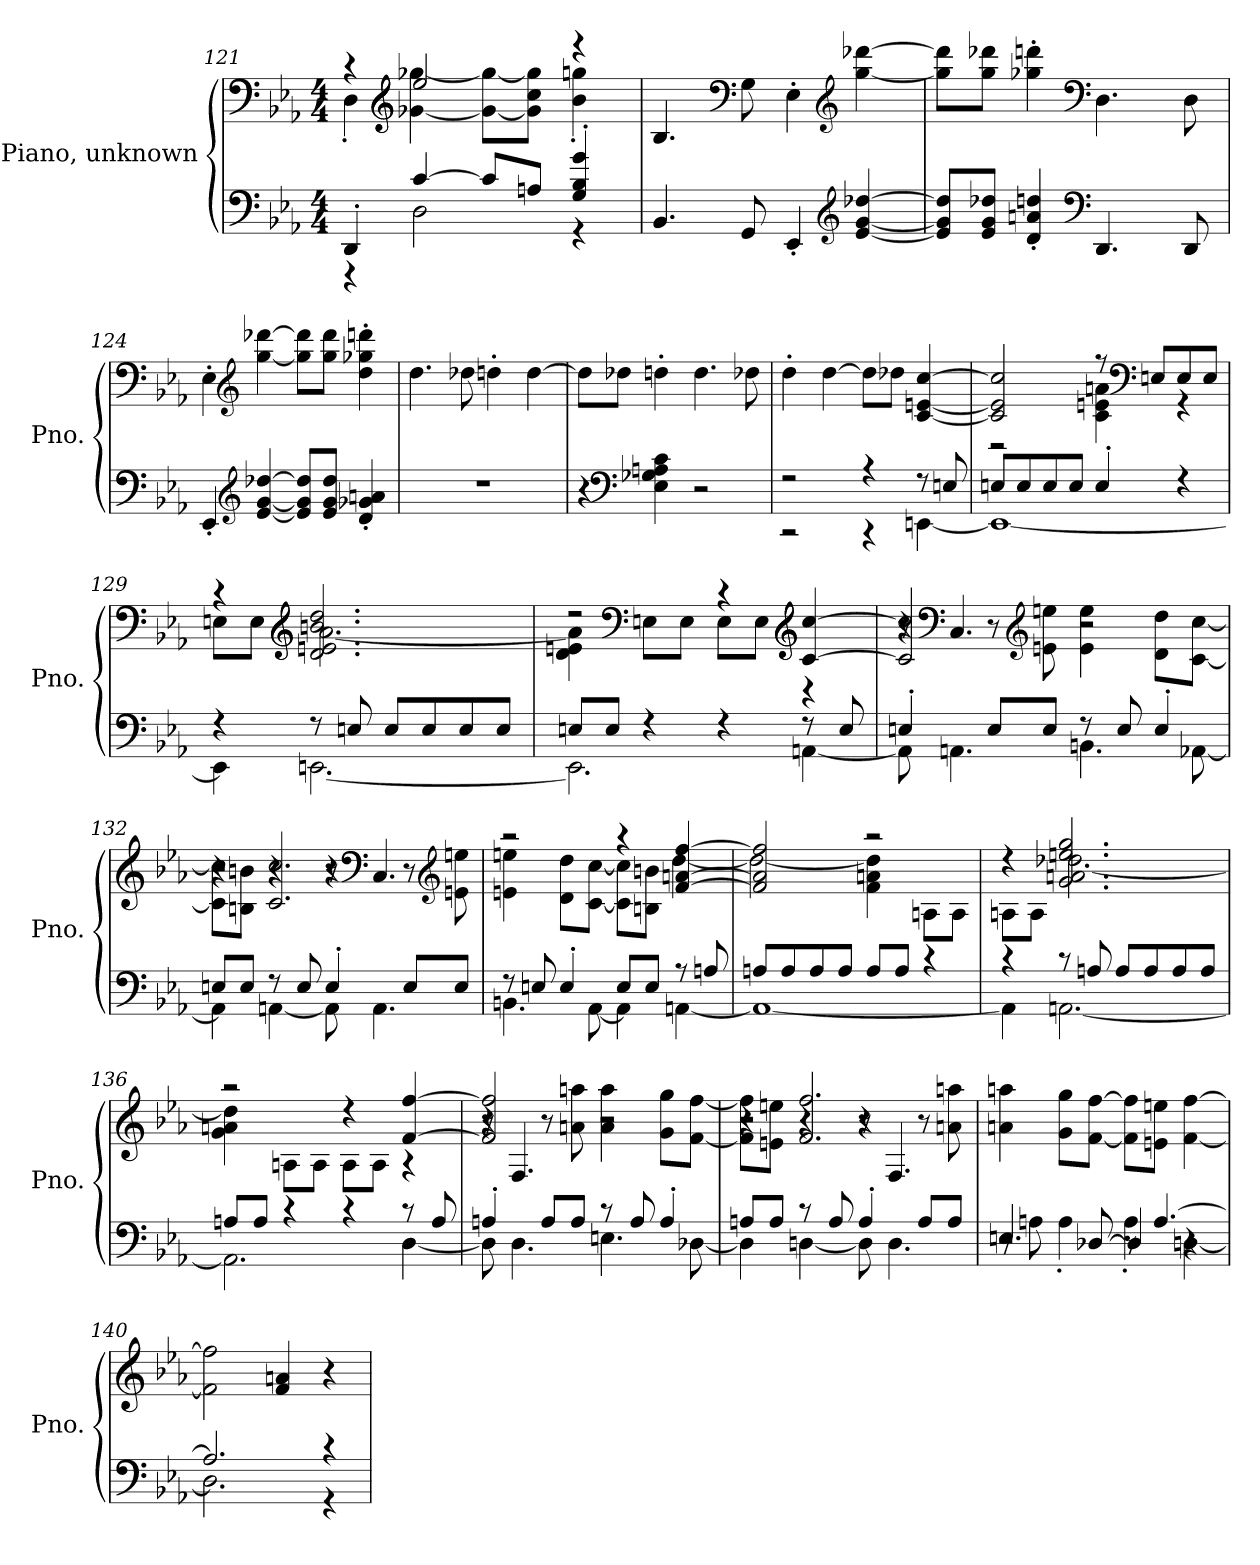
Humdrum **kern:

**kern	**kern
*part1	*part1
*staff2	*staff1
*I"Piano, unknown	*
*I'Pno.	*
!!LO:LB:g=z
*clefF4	*clefF4
*k[b-e-a-]	*k[b-e-a-]
*M4/4	*M4/4
=121	=121
*^	*^
4DD'/	4r	4r	4D'\
*	*	*clefG2	*
[4c/	2D\	2ee-/	[4g-X\ [4gg-X\
8c/L]	.	.	8g-\_ 8gg-\_L
8An/J	.	.	8g-\] 8cc\ 8gg-\]J
4G/' 4B-/' 4g/'	4r	4r	4b-\' 4ggn\'
*v	*v	*	*
*	*v	*v
=122	=122
4.BB-/	4.B-/
*	*clefF4
8GG/	8G\
4EE-'/	4E-'\
*clefG2	*clefG2
[4e-/ [4g/ [4dd-X/	[4gg\ [4ddd-X\
=123	=123
8e-/] 8g/] 8dd-/]L	8gg\] 8ddd-\]L
8e-/ 8g/ 8dd-X/J	8gg\ 8ddd-X\J
4d/' 4an/' 4ddn/'	4gg-X\' 4dddn\'
*clefF4	*clefF4
4.DD/	4.D\
8DD/	8D\
=124	=124
4EE-'/	4E-'\
*clefG2	*clefG2
[4e-/ [4g/ [4dd-X/	[4gg\ [4ddd-X\
8e-/] 8g/] 8dd-/]L	8gg\] 8ddd-\]L
8e-/ 8g/ 8dd-/J	8gg\ 8ddd-\J
4d/' 4g-X/' 4an/'	4dd\' 4gg-X\' 4dddn\'
!!LO:LB:g=z
=125	=125
1r	4.dd\
.	8dd-X\
.	4ddn'\
.	[4dd\
=126	=126
4r	8dd\L]
.	8dd-X\J
*clefF4	*
4E-\ 4G-X\ 4An\ 4c\	4ddn'\
2r	4.dd\
.	8dd-X\
=127	=127
*^	*
2r	2r	4dd'\
.	.	[4dd\
4r	4r	8dd\L]
.	.	8dd-X\J
8r	[4EEn\	[4c/ [4en/ [4cc/
8En/	.	.
=128	=128	=128
*	*	*^
8En/L	1EE_	2c/] 2e/] 2cc/]	2r
8E/	.	.	.
8E/	.	.	.
8E/J	.	.	.
4E'/	.	8r	4c\ 4en\ 4an\
*	*	*clefF4	*
.	.	8En/L	.
4r	.	8E/	4r
.	.	8E/J	.
!!LO:LB:g=z	!!
=129	=129	=129	=129
4r	4EE\]	4r	8En\L
.	.	.	8E\J
*	*	*clefG2	*
8r	[2.EEn\	2.d/ 2.en/ 2.bn/ 2.dd/	[2.a-\
8En/	.	.	.
8E/L	.	.	.
8E/	.	.	.
8E/	.	.	.
8E/J	.	.	.
=130	=130	=130	=130
8En/L	2.EE\]	2r	4d\ 4en\ 4a-\]
8E/J	.	.	.
*	*	*clefF4	*
4r	.	.	8En\L
.	.	.	8E\J
4r	.	4r	8E\L
.	.	.	8E\J
*	*	*clefG2	*
8r	[4AAn\	[4c/ [4cc/	4r
8E/	.	.	.
=131	=131	=131	=131
*	*	*	*^
4En'/	8AA\]	2c/] 2cc/]	4r	8r
*	*	*clefF4	*	*
.	4.AAn\	.	.	4.C/
8E/L	.	.	8r	.
*	*	*clefG2	*	*
8E/J	.	.	8en\ 8een\	.
8r	4.BBn\	2r	4e\ 4ee\	2r
8E/	.	.	.	.
4E'/	.	.	8d\ 8dd\L	.
.	[8AA-X\	.	[8c\ [8cc\J	.
!!LO:LB:g=z	!!	!!
=132	=132	=132	=132	=132
8En/L	4AA-\]	4r	8c\] 8cc\]L	2r
8E/J	.	.	8Bn\ 8bn\J	.
8r	[4AAn\	2.c/ 2.cc/	4r	.
8E/	.	.	.	.
4E'/	8AA\]	.	4r	8r
*	*	*clefF4	*	*
.	4.AA\	.	.	4.C/
8E/L	.	.	8r	.
*	*	*clefG2	*	*
8E/J	.	.	8en\ 8een\	.
*	*	*	*v	*v
=133	=133	=133	=133
8r	4.BBn\	2r	4en\ 4een\
8En/	.	.	.
4E'/	.	.	8d\ 8dd\L
.	[8AA-\	.	[8c\ [8cc\J
8E/L	4AA-\]	4r	8c\] 8cc\]L
8E/J	.	.	8Bn\ 8bn\J
8r	[4AAn\	[4f/ [4an/ [4ff/	[4dd\
8An/	.	.	.
=134	=134	=134	=134
8An/L	1AA_	2f/] 2a/] 2ff/]	2dd\_
8A/	.	.	.
8A/	.	.	.
8A/J	.	.	.
8A/L	.	2r	4f\ 4an\ 4dd\]
8A/J	.	.	.
4r	.	.	8An\L
.	.	.	8A\J
!!LO:LB:g=z	!!
=135	=135	=135	=135
4r	4AA\]	4r	8An\L
.	.	.	8A\J
8r	[2.AAn\	2.g/ 2.an/ 2.een/ 2.gg/	[2.dd-X\
8An/	.	.	.
8A/L	.	.	.
8A/	.	.	.
8A/	.	.	.
8A/J	.	.	.
=136	=136	=136	=136
8An/L	2.AA\]	2r	4g\ 4an\ 4dd-\]
8A/J	.	.	.
4r	.	.	8An\L
.	.	.	8A\J
4r	.	4r	8A\L
.	.	.	8A\J
8r	[4D\	[4f/ [4ff/	4r
8A/	.	.	.
=137	=137	=137	=137
*	*	*	*^
4An'/	8D\]	2f/] 2ff/]	4r	8r
.	4.D\	.	.	4.F/
8A/L	.	.	8r	.
8A/J	.	.	8an\ 8aan\	.
8r	4.En\	2r	4a\ 4aa\	2r
8A/	.	.	.	.
4A'/	.	.	8g\ 8gg\L	.
.	[8D-X\	.	[8f\ [8ff\J	.
!!LO:PB:g=z	!!	!!
=138	=138	=138	=138	=138
8An/L	4D-\]	4r	8f\] 8ff\]L	2r
8A/J	.	.	8en\ 8een\J	.
8r	[4Dn\	2.f/ 2.ff/	4r	.
8A/	.	.	.	.
4A'/	8D\]	.	4r	8r
.	4.D\	.	.	4.F/
8A/L	.	.	8r	.
8A/J	.	.	8an\ 8aan\	.
*	*	*v	*v	*v
=139	=139	=139
*	*^	*
2r	8r	4.En/	4an\ 4aan\
.	8An\	.	.
.	4A'\	.	8g\ 8gg\L
.	.	[8D-X/	[8f\ [8ff\J
8r	4A'\	4D-/]	8f\] 8ff\]L
[4.A/	.	.	8en\ 8een\J
.	[4Dn\	4r	[4f\ [4ff\
*	*v	*v	*
=140	=140	=140
2.A/]	2.D\]	2f\] 2ff\]
.	.	4f/ 4an/
4r	4r	4r
*v	*v	*
=	=
*-	*-
